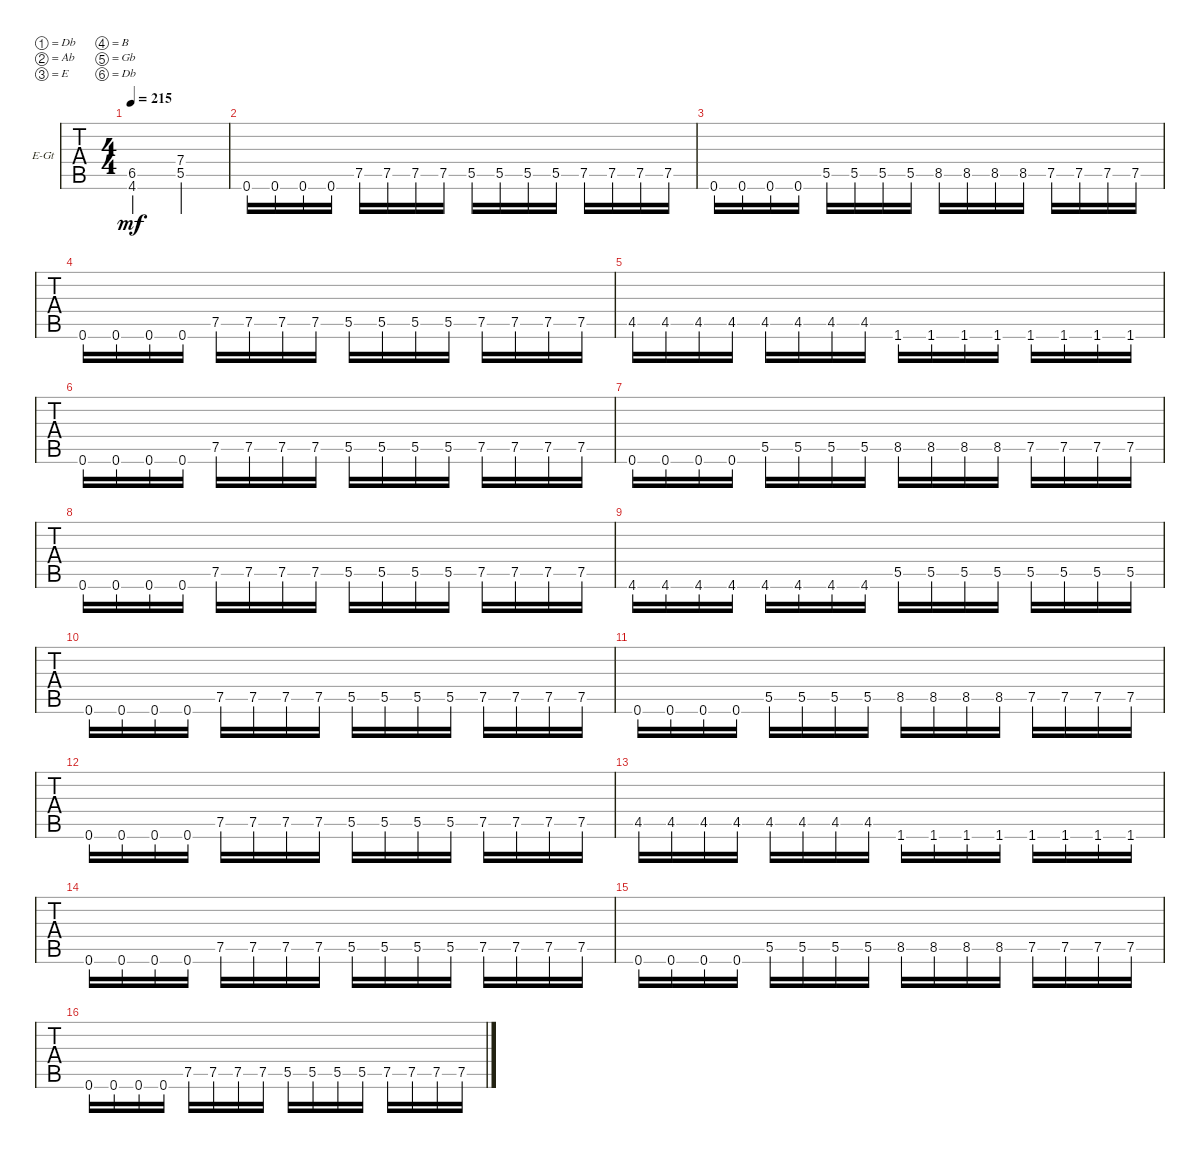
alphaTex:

\defaultSystemsLayout 4
\bracketExtendMode groupsimilarinstruments
\firstSystemTrackNameOrientation horizontal
\otherSystemsTrackNameOrientation horizontal
\track ("2nd Guitar" "E-Gt") {instrument distortionguitar}
\staff {tabs}
\tuning (Db4 Ab3 E3 B2 Gb2 Db2)
\ts (4 4)
\tempo 215
\clef g2
\ks c
(4.6 6.5).2{dy mf} (5.5 7.4).2 |
0.6.16 0.6.16 0.6.16 0.6.16 7.5.16 7.5.16 7.5.16 7.5.16 5.5.16 5.5.16 5.5.16 5.5.16 7.5.16 7.5.16 7.5.16 7.5.16 |
0.6.16 0.6.16 0.6.16 0.6.16 5.5.16 5.5.16 5.5.16 5.5.16 8.5.16 8.5.16 8.5.16 8.5.16 7.5.16 7.5.16 7.5.16 7.5.16 |
0.6.16 0.6.16 0.6.16 0.6.16 7.5.16 7.5.16 7.5.16 7.5.16 5.5.16 5.5.16 5.5.16 5.5.16 7.5.16 7.5.16 7.5.16 7.5.16 |
4.5.16 4.5.16 4.5.16 4.5.16 4.5.16 4.5.16 4.5.16 4.5.16 1.6.16 1.6.16 1.6.16 1.6.16 1.6.16 1.6.16 1.6.16 1.6.16 |
0.6.16 0.6.16 0.6.16 0.6.16 7.5.16 7.5.16 7.5.16 7.5.16 5.5.16 5.5.16 5.5.16 5.5.16 7.5.16 7.5.16 7.5.16 7.5.16 |
0.6.16 0.6.16 0.6.16 0.6.16 5.5.16 5.5.16 5.5.16 5.5.16 8.5.16 8.5.16 8.5.16 8.5.16 7.5.16 7.5.16 7.5.16 7.5.16 |
0.6.16 0.6.16 0.6.16 0.6.16 7.5.16 7.5.16 7.5.16 7.5.16 5.5.16 5.5.16 5.5.16 5.5.16 7.5.16 7.5.16 7.5.16 7.5.16 |
4.6.16 4.6.16 4.6.16 4.6.16 4.6.16 4.6.16 4.6.16 4.6.16 5.5.16 5.5.16 5.5.16 5.5.16 5.5.16 5.5.16 5.5.16 5.5.16 |
0.6.16 0.6.16 0.6.16 0.6.16 7.5.16 7.5.16 7.5.16 7.5.16 5.5.16 5.5.16 5.5.16 5.5.16 7.5.16 7.5.16 7.5.16 7.5.16 |
0.6.16 0.6.16 0.6.16 0.6.16 5.5.16 5.5.16 5.5.16 5.5.16 8.5.16 8.5.16 8.5.16 8.5.16 7.5.16 7.5.16 7.5.16 7.5.16 |
0.6.16 0.6.16 0.6.16 0.6.16 7.5.16 7.5.16 7.5.16 7.5.16 5.5.16 5.5.16 5.5.16 5.5.16 7.5.16 7.5.16 7.5.16 7.5.16 |
4.5.16 4.5.16 4.5.16 4.5.16 4.5.16 4.5.16 4.5.16 4.5.16 1.6.16 1.6.16 1.6.16 1.6.16 1.6.16 1.6.16 1.6.16 1.6.16 |
0.6.16 0.6.16 0.6.16 0.6.16 7.5.16 7.5.16 7.5.16 7.5.16 5.5.16 5.5.16 5.5.16 5.5.16 7.5.16 7.5.16 7.5.16 7.5.16 |
0.6.16 0.6.16 0.6.16 0.6.16 5.5.16 5.5.16 5.5.16 5.5.16 8.5.16 8.5.16 8.5.16 8.5.16 7.5.16 7.5.16 7.5.16 7.5.16 |
0.6.16 0.6.16 0.6.16 0.6.16 7.5.16 7.5.16 7.5.16 7.5.16 5.5.16 5.5.16 5.5.16 5.5.16 7.5.16 7.5.16 7.5.16 7.5.16
